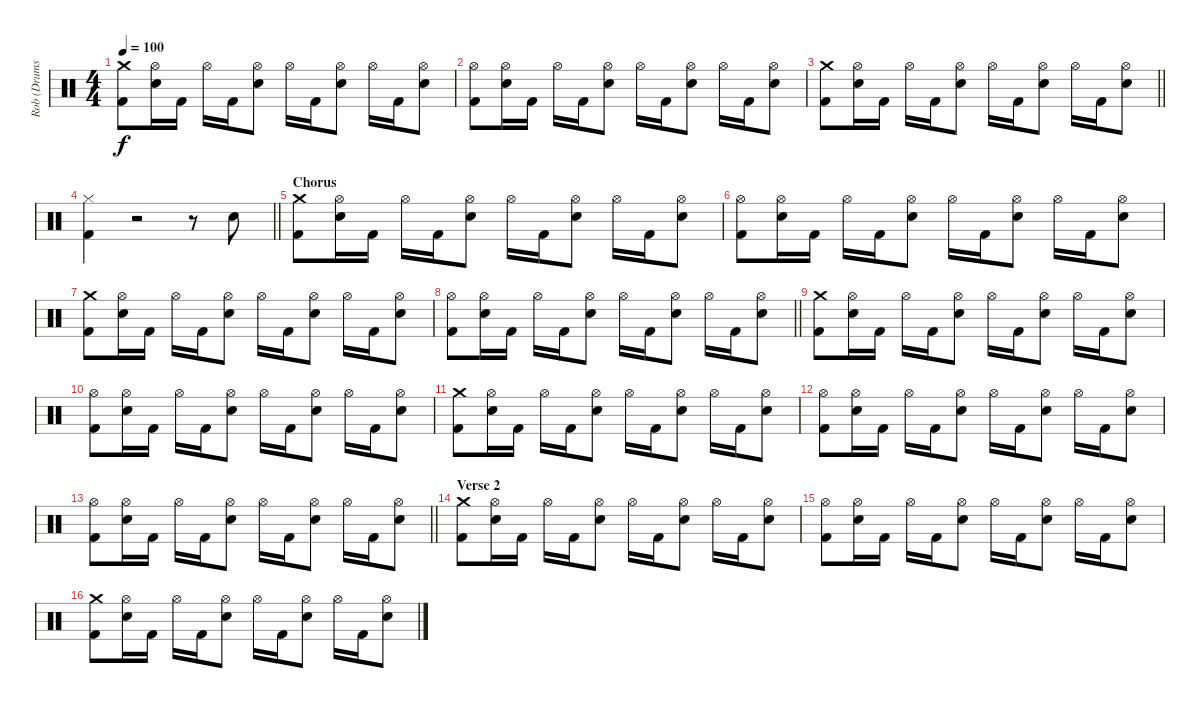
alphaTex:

\track ("Rob (Drums)" "Rob (Drums") {instrument percussion}
\staff {score}
\articulation defaults
\ts (4 4)
\tempo 100
\clef neutral
\ks c
("Crash medium (hit)" "Kick (hit) 2").8{dy f} ("Hi-Hat (open)" "Electric Snare (hit)").16 "Kick (hit) 2".16 "Hi-Hat (open)".16 "Kick (hit) 2".16 ("Hi-Hat (open)" "Electric Snare (hit)").8 "Hi-Hat (open)".16 "Kick (hit) 2".16 ("Hi-Hat (open)" "Electric Snare (hit)").8 "Hi-Hat (open)".16 "Kick (hit) 2".16 ("Hi-Hat (open)" "Electric Snare (hit)").8 |
("Hi-Hat (open)" "Kick (hit) 2").8 ("Hi-Hat (open)" "Electric Snare (hit)").16 "Kick (hit) 2".16 "Hi-Hat (open)".16 "Kick (hit) 2".16 ("Hi-Hat (open)" "Electric Snare (hit)").8 "Hi-Hat (open)".16 "Kick (hit) 2".16 ("Hi-Hat (open)" "Electric Snare (hit)").8 "Hi-Hat (open)".16 "Kick (hit) 2".16 ("Hi-Hat (open)" "Electric Snare (hit)").8 |
\barLineRight lightlight
("Crash medium (hit)" "Kick (hit) 2").8 ("Hi-Hat (open)" "Electric Snare (hit)").16 "Kick (hit) 2".16 "Hi-Hat (open)".16 "Kick (hit) 2".16 ("Hi-Hat (open)" "Electric Snare (hit)").8 "Hi-Hat (open)".16 "Kick (hit) 2".16 ("Hi-Hat (open)" "Electric Snare (hit)").8 "Hi-Hat (open)".16 "Kick (hit) 2".16 ("Hi-Hat (open)" "Electric Snare (hit)").8 |
\barLineRight lightlight
("Hi-Hat (closed)" "Kick (hit) 2").4 r.2 r.8 "Electric Snare (hit)".8 |
\section ("" "Chorus")
("Crash medium (hit)" "Kick (hit) 2").8 ("Hi-Hat (open)" "Electric Snare (hit)").16 "Kick (hit) 2".16 "Hi-Hat (open)".16 "Kick (hit) 2".16 ("Hi-Hat (open)" "Electric Snare (hit)").8 "Hi-Hat (open)".16 "Kick (hit) 2".16 ("Hi-Hat (open)" "Electric Snare (hit)").8 "Hi-Hat (open)".16 "Kick (hit) 2".16 ("Hi-Hat (open)" "Electric Snare (hit)").8 |
("Hi-Hat (open)" "Kick (hit) 2").8 ("Hi-Hat (open)" "Electric Snare (hit)").16 "Kick (hit) 2".16 "Hi-Hat (open)".16 "Kick (hit) 2".16 ("Hi-Hat (open)" "Electric Snare (hit)").8 "Hi-Hat (open)".16 "Kick (hit) 2".16 ("Hi-Hat (open)" "Electric Snare (hit)").8 "Hi-Hat (open)".16 "Kick (hit) 2".16 ("Hi-Hat (open)" "Electric Snare (hit)").8 |
("Crash medium (hit)" "Kick (hit) 2").8 ("Hi-Hat (open)" "Electric Snare (hit)").16 "Kick (hit) 2".16 "Hi-Hat (open)".16 "Kick (hit) 2".16 ("Hi-Hat (open)" "Electric Snare (hit)").8 "Hi-Hat (open)".16 "Kick (hit) 2".16 ("Hi-Hat (open)" "Electric Snare (hit)").8 "Hi-Hat (open)".16 "Kick (hit) 2".16 ("Hi-Hat (open)" "Electric Snare (hit)").8 |
\barLineRight lightlight
("Hi-Hat (open)" "Kick (hit) 2").8 ("Hi-Hat (open)" "Electric Snare (hit)").16 "Kick (hit) 2".16 "Hi-Hat (open)".16 "Kick (hit) 2".16 ("Hi-Hat (open)" "Electric Snare (hit)").8 "Hi-Hat (open)".16 "Kick (hit) 2".16 ("Hi-Hat (open)" "Electric Snare (hit)").8 "Hi-Hat (open)".16 "Kick (hit) 2".16 ("Hi-Hat (open)" "Electric Snare (hit)").8 |
("Crash medium (hit)" "Kick (hit) 2").8 ("Hi-Hat (open)" "Electric Snare (hit)").16 "Kick (hit) 2".16 "Hi-Hat (open)".16 "Kick (hit) 2".16 ("Hi-Hat (open)" "Electric Snare (hit)").8 "Hi-Hat (open)".16 "Kick (hit) 2".16 ("Hi-Hat (open)" "Electric Snare (hit)").8 "Hi-Hat (open)".16 "Kick (hit) 2".16 ("Hi-Hat (open)" "Electric Snare (hit)").8 |
("Hi-Hat (open)" "Kick (hit) 2").8 ("Hi-Hat (open)" "Electric Snare (hit)").16 "Kick (hit) 2".16 "Hi-Hat (open)".16 "Kick (hit) 2".16 ("Hi-Hat (open)" "Electric Snare (hit)").8 "Hi-Hat (open)".16 "Kick (hit) 2".16 ("Hi-Hat (open)" "Electric Snare (hit)").8 "Hi-Hat (open)".16 "Kick (hit) 2".16 ("Hi-Hat (open)" "Electric Snare (hit)").8 |
("Crash medium (hit)" "Kick (hit) 2").8 ("Hi-Hat (open)" "Electric Snare (hit)").16 "Kick (hit) 2".16 "Hi-Hat (open)".16 "Kick (hit) 2".16 ("Hi-Hat (open)" "Electric Snare (hit)").8 "Hi-Hat (open)".16 "Kick (hit) 2".16 ("Hi-Hat (open)" "Electric Snare (hit)").8 "Hi-Hat (open)".16 "Kick (hit) 2".16 ("Hi-Hat (open)" "Electric Snare (hit)").8 |
("Hi-Hat (open)" "Kick (hit) 2").8 ("Hi-Hat (open)" "Electric Snare (hit)").16 "Kick (hit) 2".16 "Hi-Hat (open)".16 "Kick (hit) 2".16 ("Hi-Hat (open)" "Electric Snare (hit)").8 "Hi-Hat (open)".16 "Kick (hit) 2".16 ("Hi-Hat (open)" "Electric Snare (hit)").8 "Hi-Hat (open)".16 "Kick (hit) 2".16 ("Hi-Hat (open)" "Electric Snare (hit)").8 |
\barLineRight lightlight
("Hi-Hat (open)" "Kick (hit) 2").8 ("Hi-Hat (open)" "Electric Snare (hit)").16 "Kick (hit) 2".16 "Hi-Hat (open)".16 "Kick (hit) 2".16 ("Hi-Hat (open)" "Electric Snare (hit)").8 "Hi-Hat (open)".16 "Kick (hit) 2".16 ("Hi-Hat (open)" "Electric Snare (hit)").8 "Hi-Hat (open)".16 "Kick (hit) 2".16 ("Hi-Hat (open)" "Electric Snare (hit)").8 |
\section ("" "Verse 2")
("Crash medium (hit)" "Kick (hit) 2").8 ("Hi-Hat (open)" "Electric Snare (hit)").16 "Kick (hit) 2".16 "Hi-Hat (open)".16 "Kick (hit) 2".16 ("Hi-Hat (open)" "Electric Snare (hit)").8 "Hi-Hat (open)".16 "Kick (hit) 2".16 ("Hi-Hat (open)" "Electric Snare (hit)").8 "Hi-Hat (open)".16 "Kick (hit) 2".16 ("Hi-Hat (open)" "Electric Snare (hit)").8 |
("Hi-Hat (open)" "Kick (hit) 2").8 ("Hi-Hat (open)" "Electric Snare (hit)").16 "Kick (hit) 2".16 "Hi-Hat (open)".16 "Kick (hit) 2".16 ("Hi-Hat (open)" "Electric Snare (hit)").8 "Hi-Hat (open)".16 "Kick (hit) 2".16 ("Hi-Hat (open)" "Electric Snare (hit)").8 "Hi-Hat (open)".16 "Kick (hit) 2".16 ("Hi-Hat (open)" "Electric Snare (hit)").8 |
("Crash medium (hit)" "Kick (hit) 2").8 ("Hi-Hat (open)" "Electric Snare (hit)").16 "Kick (hit) 2".16 "Hi-Hat (open)".16 "Kick (hit) 2".16 ("Hi-Hat (open)" "Electric Snare (hit)").8 "Hi-Hat (open)".16 "Kick (hit) 2".16 ("Hi-Hat (open)" "Electric Snare (hit)").8 "Hi-Hat (open)".16 "Kick (hit) 2".16 ("Hi-Hat (open)" "Electric Snare (hit)").8
